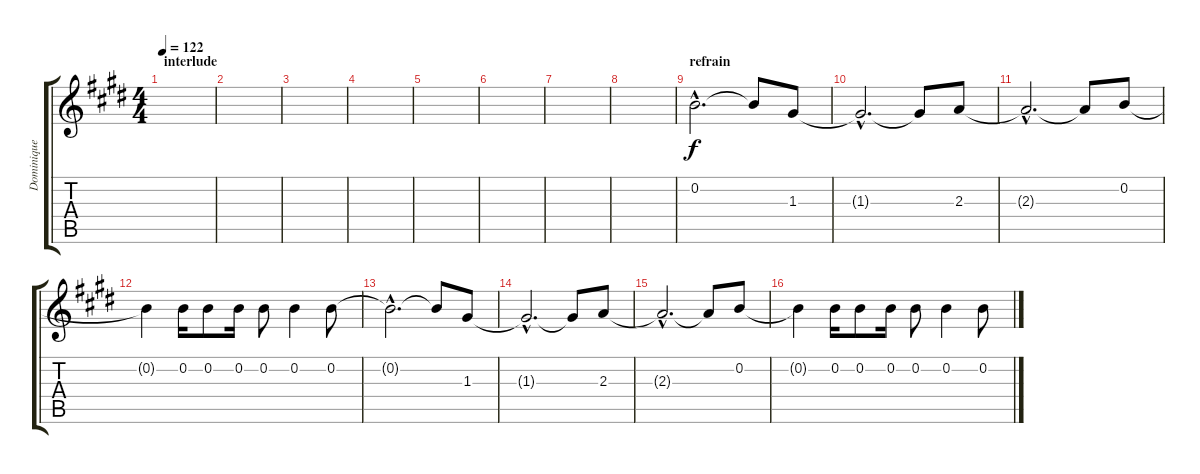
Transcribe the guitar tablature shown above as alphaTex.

\track ("Dominique Nicolas (guitare mélodique)" "Dominique ") {instrument distortionguitar}
\staff {score tabs}
\tuning (E4 B3 G3 D3 A2 E2) {hide}
\ts (4 4)
\section ("" "interlude")
\tempo 122
\clef g2
\ks e
|
|
|
|
|
|
|
|
\section ("" "refrain")
0.2{hac}.2{d} 0.2{t}.8 1.3.8 |
1.3{hac t}.2{d} 1.3{t}.8 2.3.8 |
2.3{hac t}.2{d} 2.3{t}.8 0.2.8 |
0.2{t}.4 0.2.16 0.2.8 0.2.16 0.2.8 0.2.4 0.2.8 |
0.2{hac t}.2{d} 0.2{t}.8 1.3.8 |
1.3{hac t}.2{d} 1.3{t}.8 2.3.8 |
2.3{hac t}.2{d} 2.3{t}.8 0.2.8 |
0.2{t}.4 0.2.16 0.2.8 0.2.16 0.2.8 0.2.4 0.2.8
